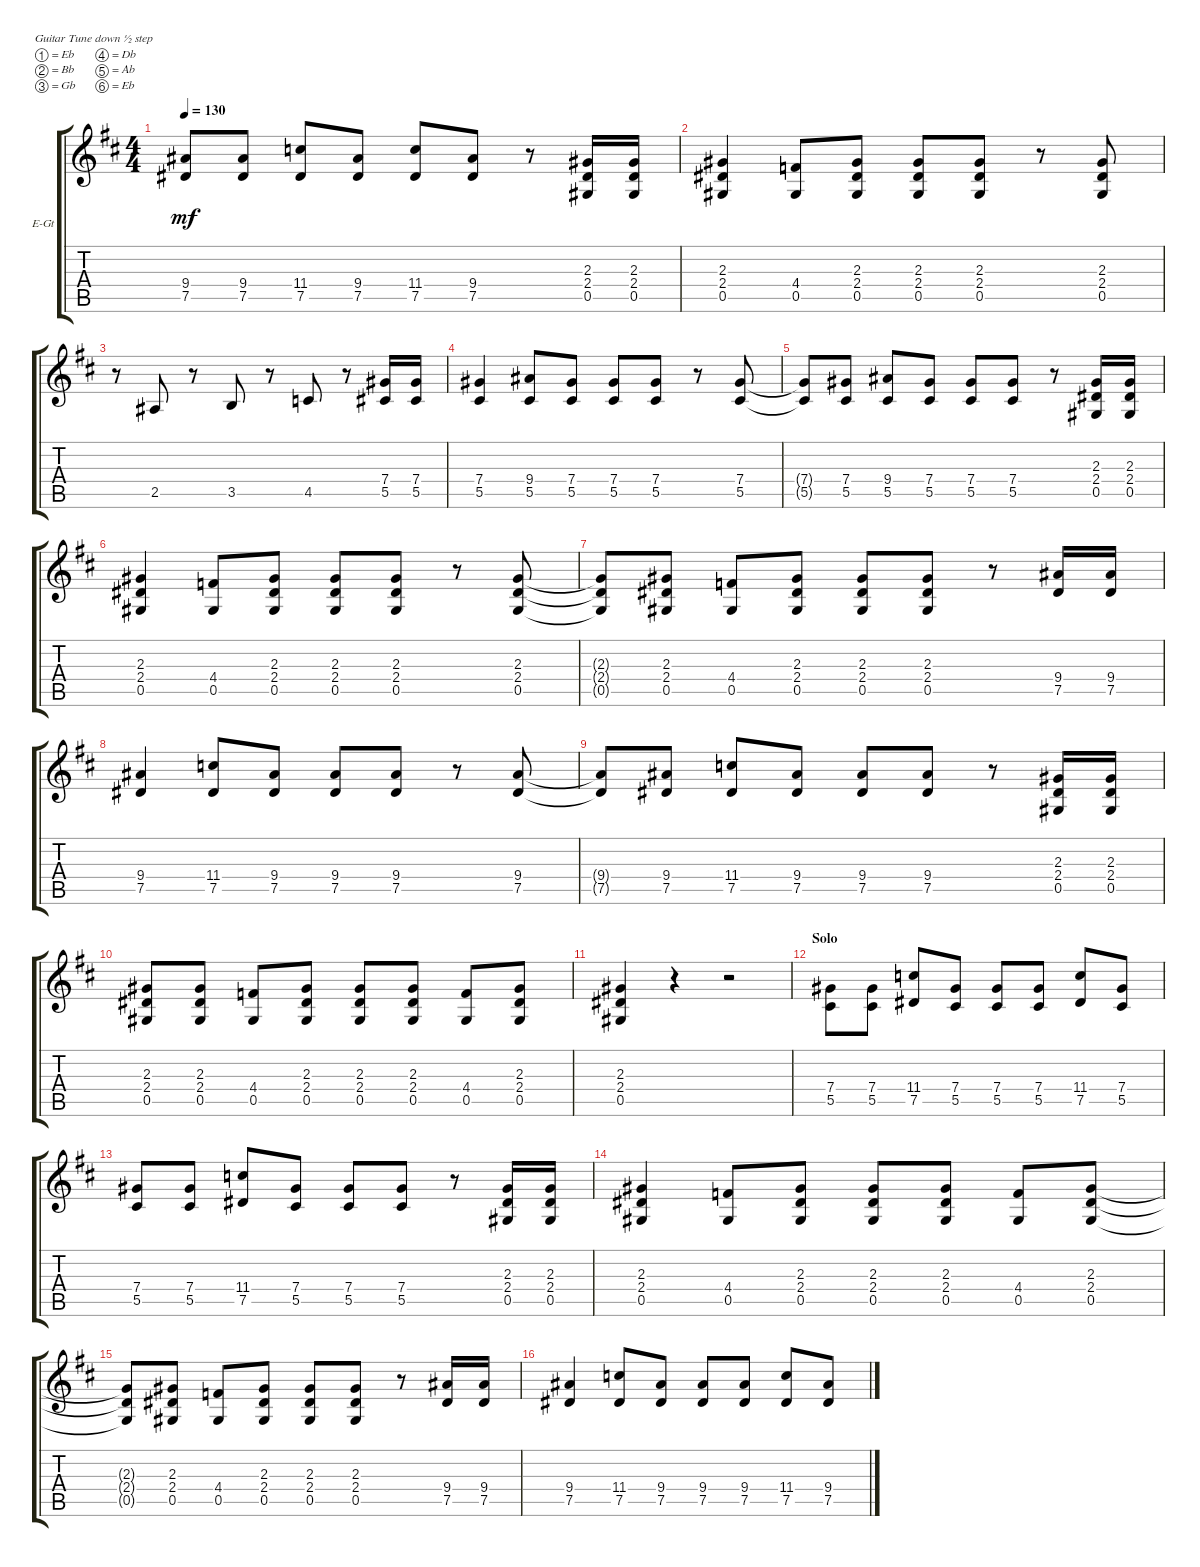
\defaultSystemsLayout 4
\bracketExtendMode groupsimilarinstruments
\firstSystemTrackNameOrientation horizontal
\otherSystemsTrackNameOrientation horizontal
\track ("PAU L STANLEY" "E-Gt") {instrument distortionguitar}
\staff {score tabs}
\tuning (Eb4 Bb3 Gb3 Db3 Ab2 Eb2)
\ts (4 4)
\tempo 130
\clef g2
\ks d
(9.4 7.5).8{dy mf} (7.5 9.4).8 (11.4 7.5).8 (7.5 9.4).8 (11.4 7.5).8 (7.5 9.4).8 r.8 (2.3 2.4 0.5).16 (0.5 2.4 2.3).16 |
(0.5 2.4 2.3).4 (4.4 0.5).8 (0.5 2.4 2.3).8 (2.3 2.4 0.5).8 (0.5 2.4 2.3).8 r.8 (2.3 2.4 0.5).8 |
r.8 2.5.8 r.8 3.5.8 r.8 4.5.8 r.8 (7.4 5.5).16 (5.5 7.4).16 |
(5.5 7.4).4 (9.4 5.5).8 (5.5 7.4).8 (7.4 5.5).8 (5.5 7.4).8 r.8 (7.4 5.5).8 |
(7.4{t} 5.5{t}).8 (5.5 7.4).8 (9.4 5.5).8 (5.5 7.4).8 (7.4 5.5).8 (5.5 7.4).8 r.8 (2.4 0.5 2.3).16 (2.3 2.4 0.5).16 |
(2.3 2.4 0.5).4 (0.5 4.4).8 (2.4 2.3 0.5).8 (0.5 2.4 2.3).8 (2.3 2.4 0.5).8 r.8 (0.5 2.4 2.3).8 |
(0.5{t} 2.4{t} 2.3{t}).8 (2.3 2.4 0.5).8 (0.5 4.4).8 (2.3 2.4 0.5).8 (0.5 2.4 2.3).8 (2.3 2.4 0.5).8 r.8 (7.5 9.4).16 (9.4 7.5).16 |
(7.5 9.4).4 (11.4 7.5).8 (7.5 9.4).8 (9.4 7.5).8 (7.5 9.4).8 r.8 (9.4 7.5).8 |
(9.4{t} 7.5{t}).8 (7.5 9.4).8 (11.4 7.5).8 (7.5 9.4).8 (9.4 7.5).8 (7.5 9.4).8 r.8 (2.3 2.4 0.5).16 (2.3 2.4 0.5).16 |
(0.5 2.4 2.3).8 (2.3 2.4 0.5).8 (0.5 4.4).8 (2.3 2.4 0.5).8 (2.3 2.4 0.5).8 (0.5 2.4 2.3).8 (4.4 0.5).8 (0.5 2.4 2.3).8 |
(2.3 2.4 0.5).4 r.4 r.2 |
\section ("" "Solo")
(5.5 7.4).8{beam invert} (7.4 5.5).8 (7.5 11.4).8 (7.4 5.5).8 (5.5 7.4).8 (7.4 5.5).8 (11.4 7.5).8 (5.5 7.4).8 |
(7.4 5.5).8 (5.5 7.4).8 (11.4 7.5).8 (5.5 7.4).8 (7.4 5.5).8 (5.5 7.4).8 r.8 (0.5 2.4 2.3).16 (2.3 2.4 0.5).16 |
(2.3 2.4 0.5).4 (0.5 4.4).8 (2.3 2.4 0.5).8 (0.5 2.4 2.3).8 (2.3 2.4 0.5).8 (0.5 4.4).8 (2.3 2.4 0.5).8 |
(2.3{t} 2.4{t} 0.5{t}).8 (0.5 2.4 2.3).8 (4.4 0.5).8 (0.5 2.4 2.3).8 (2.3 2.4 0.5).8 (0.5 2.4 2.3).8 r.8 (9.4 7.5).16 (7.5 9.4).16 |
(7.5 9.4).4 (11.4 7.5).8 (7.5 9.4).8 (9.4 7.5).8 (7.5 9.4).8 (11.4 7.5).8 (7.5 9.4).8
